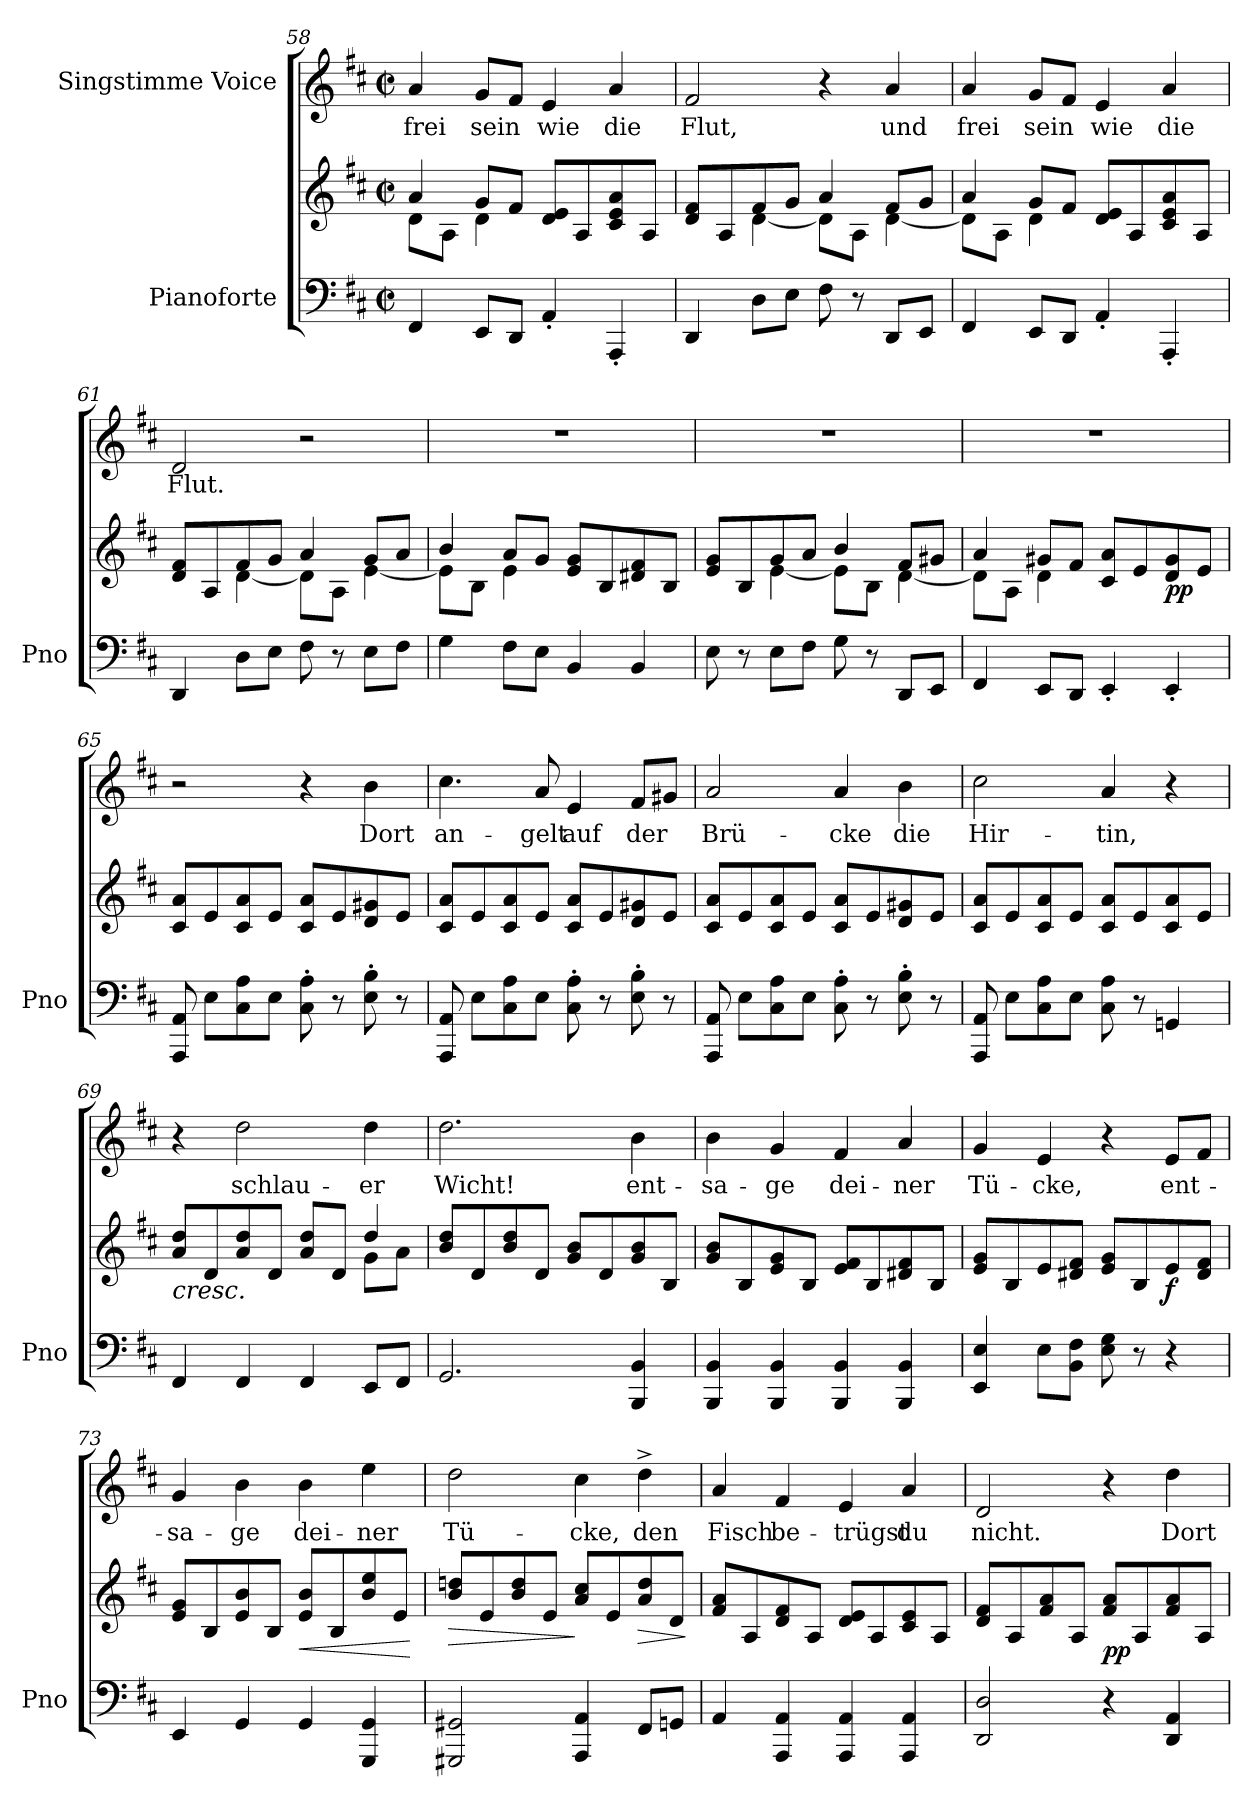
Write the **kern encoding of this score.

**kern	**kern	**dynam	**kern	**text	**dynam
*part2	*part2	*part2	*part1	*part1	*part1
*staff3	*staff2	*staff2/3	*staff1	*staff1	*staff1
*I"Pianoforte	*	*	*I"Singstimme            Voice	*	*
*I'Pno	*	*	*	*	*
*clefF4	*clefG2	*	*clefG2	*	*
*k[f#c#]	*k[f#c#]	*	*k[f#c#]	*	*
*M2/2	*M2/2	*	*M2/2	*	*
*met(c|)	*met(c|)	*	*met(c|)	*	*
=58	=58	=58	=58	=58	=58
*	*^	*	*	*	*
4FF#/	4a/	8d\L	.	4a/	frei	.
.	.	8A\J	.	.	.	.
8EE/L	8g/L	4d\	.	8g/L	sein	.
8DD/J	8f#/J	.	.	8f#/J	.	.
4AA'/	8d/ 8e/L	2ryy	.	4e/	wie	.
.	8A/	.	.	.	.	.
4AAA'/	8c#/ 8e/ 8a/	.	.	4a/	die	.
.	8A/J	.	.	.	.	.
=59	=59	=59	=59	=59	=59	=59
4DD/	8d/ 8f#/L	4ryy	.	2f#/	Flut,	.
.	8A/	.	.	.	.	.
8D\L	8f#/	[4d\	.	.	.	.
8E\J	8g/J	.	.	.	.	.
8F#\	4a/	8d\L]	.	4r	.	.
8r	.	8A\J	.	.	.	.
8DD/L	8f#/L	[4d\	.	4a/	und	.
8EE/J	8g/J	.	.	.	.	.
=60	=60	=60	=60	=60	=60	=60
4FF#/	4a/	8d\L]	.	4a/	frei	.
.	.	8A\J	.	.	.	.
8EE/L	8g/L	4d\	.	8g/L	sein	.
8DD/J	8f#/J	.	.	8f#/J	.	.
4AA'/	8d/ 8e/L	2ryy	.	4e/	wie	.
.	8A/	.	.	.	.	.
4AAA'/	8c#/ 8e/ 8a/	.	.	4a/	die	.
.	8A/J	.	.	.	.	.
=61	=61	=61	=61	=61	=61	=61
4DD/	8d/ 8f#/L	4ryy	.	2d/	Flut.	.
.	8A/	.	.	.	.	.
8D\L	8f#/	[4d\	.	.	.	.
8E\J	8g/J	.	.	.	.	.
8F#\	4a/	8d\L]	.	2r	.	.
8r	.	8A\J	.	.	.	.
8E\L	8g/L	[4e\	.	.	.	.
8F#\J	8a/J	.	.	.	.	.
=62	=62	=62	=62	=62	=62	=62
4G\	4b/	8e\L]	.	1r	.	.
.	.	8B\J	.	.	.	.
8F#\L	8a/L	4e\	.	.	.	.
8E\J	8g/J	.	.	.	.	.
4BB/	8e/ 8g/L	2ryy	.	.	.	.
.	8B/	.	.	.	.	.
4BB/	8d#X/ 8f#/	.	.	.	.	.
.	8B/J	.	.	.	.	.
=63	=63	=63	=63	=63	=63	=63
8E\	8e/ 8g/L	4ryy	.	1r	.	.
8r	8B/	.	.	.	.	.
8E\L	8g/	[4e\	.	.	.	.
8F#\J	8a/J	.	.	.	.	.
8G\	4b/	8e\L]	.	.	.	.
8r	.	8B\J	.	.	.	.
8DD/L	8f#/L	[4d\	.	.	.	.
8EE/J	8g#X/J	.	.	.	.	.
=64	=64	=64	=64	=64	=64	=64
4FF#/	4a/	8d\L]	.	1r	.	.
.	.	8A\J	.	.	.	.
8EE/L	8g#X/L	4d\	.	.	.	.
8DD/J	8f#/J	.	.	.	.	.
4EE'/	8c#/ 8a/L	2ryy	.	.	.	.
.	8e/	.	.	.	.	.
!	!	!	!LO:DY:b	!	!	!
4EE'/	8d/ 8g#/	.	pp	.	.	.
.	8e/J	.	.	.	.	.
*	*v	*v	*	*	*	*
=65	=65	=65	=65	=65	=65
8AAA/ 8AA/	8c#/ 8a/L	.	2r	.	.
8E\L	8e/	.	.	.	.
8C#\ 8A\	8c#/ 8a/	.	.	.	.
8E\J	8e/J	.	.	.	.
8C#\' 8A\'	8c#/ 8a/L	.	4r	.	.
8r	8e/	.	.	.	.
8E\' 8B\'	8d/ 8g#X/	.	4b\	Dort	.
8r	8e/J	.	.	.	.
=66	=66	=66	=66	=66	=66
8AAA/ 8AA/	8c#/ 8a/L	.	4.cc#\	an-	.
8E\L	8e/	.	.	.	.
8C#\ 8A\	8c#/ 8a/	.	.	.	.
8E\J	8e/J	.	8a/	-gelt	.
8C#\' 8A\'	8c#/ 8a/L	.	4e/	auf	.
8r	8e/	.	.	.	.
8E\' 8B\'	8d/ 8g#X/	.	8f#/L	der	.
8r	8e/J	.	8g#X/J	.	.
=67	=67	=67	=67	=67	=67
8AAA/ 8AA/	8c#/ 8a/L	.	2a/	Brü-	.
8E\L	8e/	.	.	.	.
8C#\ 8A\	8c#/ 8a/	.	.	.	.
8E\J	8e/J	.	.	.	.
8C#\' 8A\'	8c#/ 8a/L	.	4a/	-cke	.
8r	8e/	.	.	.	.
8E\' 8B\'	8d/ 8g#X/	.	4b\	die	.
8r	8e/J	.	.	.	.
=68	=68	=68	=68	=68	=68
8AAA/ 8AA/	8c#/ 8a/L	.	2cc#\	Hir-	.
8E\L	8e/	.	.	.	.
8C#\ 8A\	8c#/ 8a/	.	.	.	.
8E\J	8e/J	.	.	.	.
8C#\ 8A\	8c#/ 8a/L	.	4a/	-tin,	.
8r	8e/	.	.	.	.
4GGn/	8c#/ 8a/	.	4r	.	.
.	8e/J	.	.	.	.
=69	=69	=69	=69	=69	=69
*	*^	*	*	*	*
!	!LO:TX:b:i:t=cresc.	!	!	!	!	!
4FF#/	8a/ 8dd/L	2.ryy	.	4r	.	.
.	8d/	.	.	.	.	.
4FF#/	8a/ 8dd/	.	.	2dd\	schlau-	.
.	8d/J	.	.	.	.	.
4FF#/	8a/ 8dd/L	.	.	.	.	.
.	8d/J	.	.	.	.	.
8EE/L	4dd/	8g\L	.	4dd\	-er	.
8FF#/J	.	8a\J	.	.	.	.
*	*v	*v	*	*	*	*
=70	=70	=70	=70	=70	=70
2.GG/	8b/ 8dd/L	.	2.dd\	Wicht!	.
.	8d/	.	.	.	.
.	8b/ 8dd/	.	.	.	.
.	8d/J	.	.	.	.
.	8g/ 8b/L	.	.	.	.
.	8d/	.	.	.	.
4BBB/ 4BB/	8g/ 8b/	.	4b\	ent-	.
.	8B/J	.	.	.	.
=71	=71	=71	=71	=71	=71
4BBB/ 4BB/	8g/ 8b/L	.	4b\	-sa-	.
.	8B/	.	.	.	.
4BBB/ 4BB/	8e/ 8g/	.	4g/	-ge	.
.	8B/J	.	.	.	.
4BBB/ 4BB/	8e/ 8f#/L	.	4f#/	dei-	.
.	8B/	.	.	.	.
4BBB/ 4BB/	8d#X/ 8f#/	.	4a/	-ner	.
.	8B/J	.	.	.	.
=72	=72	=72	=72	=72	=72
4EE/ 4E/	8e/ 8g/L	.	4g/	Tü-	.
.	8B/	.	.	.	.
8E\L	8e/	.	4e/	-cke,	.
8BB\ 8F#\J	8d#X/ 8f#/J	.	.	.	.
8E\ 8G\	8e/ 8g/L	.	4r	.	.
8r	8B/	.	.	.	.
!	!	!LO:DY:b	!	!	!
4r	8e/	f	8e/L	ent-	.
.	8d#/ 8f#/J	.	8f#/J	.	.
=73	=73	=73	=73	=73	=73
4EE/	8e/ 8g/L	.	4g/	-sa-	.
.	8B/	.	.	.	.
4GG/	8e/ 8b/	.	4b\	-ge	.
.	8B/J	.	.	.	.
!	!	!LO:HP:b	!	!	!
4GG/	8e/ 8b/L	<	4b\	dei-	.
.	8B/	.	.	.	.
4GGG/ 4GG/	8b/ 8ee/	.	4ee\	-ner	.
.	8e/J	.	.	.	.
.	.	[	.	.	.
=74	=74	=74	=74	=74	=74
!	!	!LO:HP:b	!	!	!
2GGG#X/ 2GG#X/	8b/ 8ddn/L	>	2dd\	Tü-	.
.	8e/	.	.	.	.
.	8b/ 8dd/	.	.	.	.
.	8e/J	.	.	.	.
4AAA/ 4AA/	8a/ 8cc#/L	]	4cc#\	-cke,	.
.	8e/	.	.	.	.
!	!	!LO:HP:b	!	!	!
8FF#/L	8a/ 8dd/	>	4dd^\	den	.
8GGn/J	8d/J	.	.	.	.
.	.	]	.	.	.
=75	=75	=75	=75	=75	=75
4AA/	8f#/ 8a/L	.	4a/	Fisch	.
.	8A/	.	.	.	.
4AAA/ 4AA/	8d/ 8f#/	.	4f#/	be-	.
.	8A/J	.	.	.	.
4AAA/ 4AA/	8d/ 8e/L	.	4e/	-trügst	.
.	8A/	.	.	.	.
4AAA/ 4AA/	8c#/ 8e/	.	4a/	du	.
.	8A/J	.	.	.	.
=76	=76	=76	=76	=76	=76
2DD/ 2D/	8d/ 8f#/L	.	2d/	nicht.	.
.	8A/	.	.	.	.
.	8f#/ 8a/	.	.	.	.
.	8A/J	.	.	.	.
!	!	!LO:DY:b	!	!	!
4r	8f#/ 8a/L	pp	4r	.	.
.	8A/	.	.	.	.
!	!	!	!	!	!LO:DY:a
4DD/ 4AA/	8f#/ 8a/	.	4dd\	Dort	other-dynamics
.	8A/J	.	.	.	.
=	=	=	=	=	=
*-	*-	*-	*-	*-	*-
